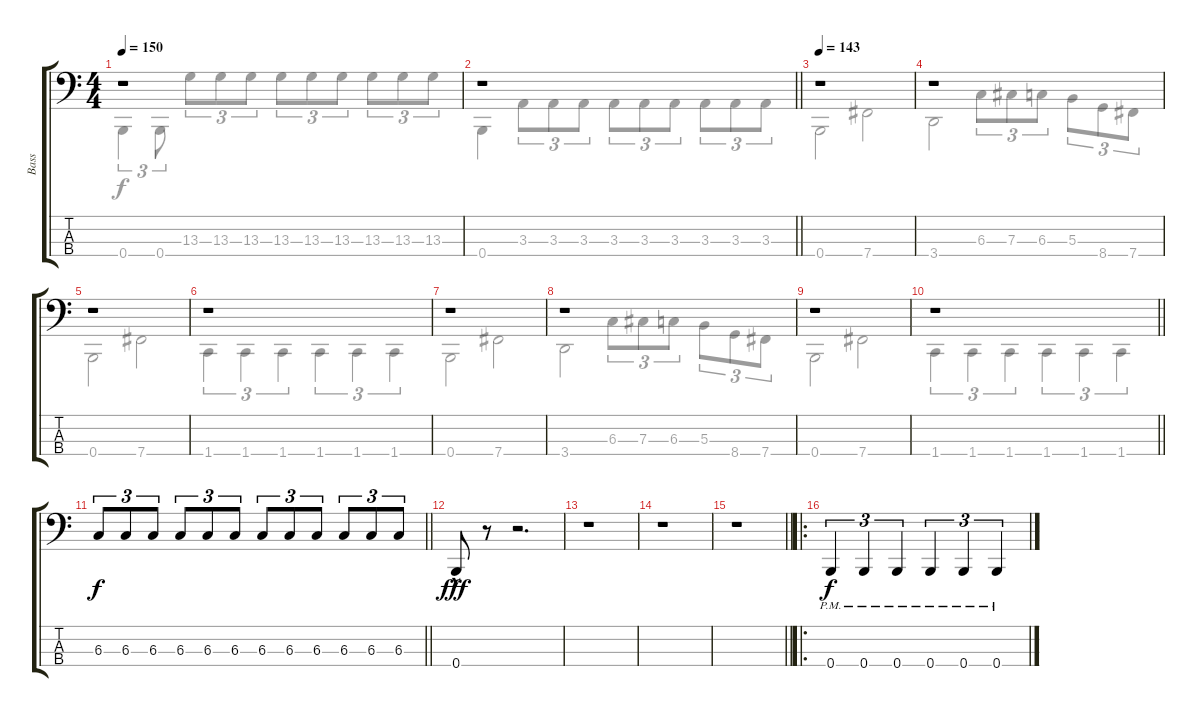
\track ("Bass" "Bass") {instrument electricbasspick}
\staff {score tabs}
\tuning (E2 B1 Gb1 B0) {hide}
\voice
\ts (4 4)
\tempo 150
\clef f4
\ks c
r.1{dy f} |
\barLineRight lightlight
r.1 |
\section ("" "")
\tempo 143
r.1 |
r.1 |
r.1 |
r.1 |
r.1 |
r.1 |
r.1 |
\barLineRight lightlight
r.1 |
\section ("" "")
\barLineRight lightlight
6.3.8{tu (3 2)} 6.3.8{tu (3 2)} 6.3.8{tu (3 2)} 6.3.8{tu (3 2)} 6.3.8{tu (3 2)} 6.3.8{tu (3 2)} 6.3.8{tu (3 2)} 6.3.8{tu (3 2)} 6.3.8{tu (3 2)} 6.3.8{tu (3 2)} 6.3.8{tu (3 2)} 6.3.8{tu (3 2)} |
\section ("" "")
0.4{hac}.8{dy fff} r.8 r.2{d} |
r.1 |
r.1 |
\barLineRight lightlight
r.1 |
\ro
\section ("" "")
0.4{pm}.4{tu (3 2) dy f} 0.4{pm}.4{tu (3 2)} 0.4{pm}.4{tu (3 2)} 0.4{pm}.4{tu (3 2)} 0.4{pm}.4{tu (3 2)} 0.4{pm}.4{tu (3 2)}
\voice
\clef f4
\ottava regular
\simile none
\ks c
0.4.4{tu (3 2) dy f} 0.4.8{tu (3 2)} 13.3.8{tu (3 2)} 13.3.8{tu (3 2)} 13.3.8{tu (3 2)} 13.3.8{tu (3 2)} 13.3.8{tu (3 2)} 13.3.8{tu (3 2)} 13.3.8{tu (3 2)} 13.3.8{tu (3 2)} 13.3.8{tu (3 2)} |
\barLineRight lightlight
0.4.4 3.3.8{tu (3 2)} 3.3.8{tu (3 2)} 3.3.8{tu (3 2)} 3.3.8{tu (3 2)} 3.3.8{tu (3 2)} 3.3.8{tu (3 2)} 3.3.8{tu (3 2)} 3.3.8{tu (3 2)} 3.3.8{tu (3 2)} |
0.4.2 7.4.2 |
3.4.2 6.3.8{tu (3 2)} 7.3.8{tu (3 2)} 6.3.8{tu (3 2)} 5.3.8{tu (3 2)} 8.4.8{tu (3 2)} 7.4.8{tu (3 2)} |
0.4.2 7.4.2 |
1.4.4{tu (3 2)} 1.4.4{tu (3 2)} 1.4.4{tu (3 2)} 1.4.4{tu (3 2)} 1.4.4{tu (3 2)} 1.4.4{tu (3 2)} |
0.4.2 7.4.2 |
3.4.2 6.3.8{tu (3 2)} 7.3.8{tu (3 2)} 6.3.8{tu (3 2)} 5.3.8{tu (3 2)} 8.4.8{tu (3 2)} 7.4.8{tu (3 2)} |
0.4.2 7.4.2 |
\barLineRight lightlight
1.4.4{tu (3 2)} 1.4.4{tu (3 2)} 1.4.4{tu (3 2)} 1.4.4{tu (3 2)} 1.4.4{tu (3 2)} 1.4.4{tu (3 2)} |
\barLineRight lightlight
|
|
|
|
\barLineRight lightlight
|
